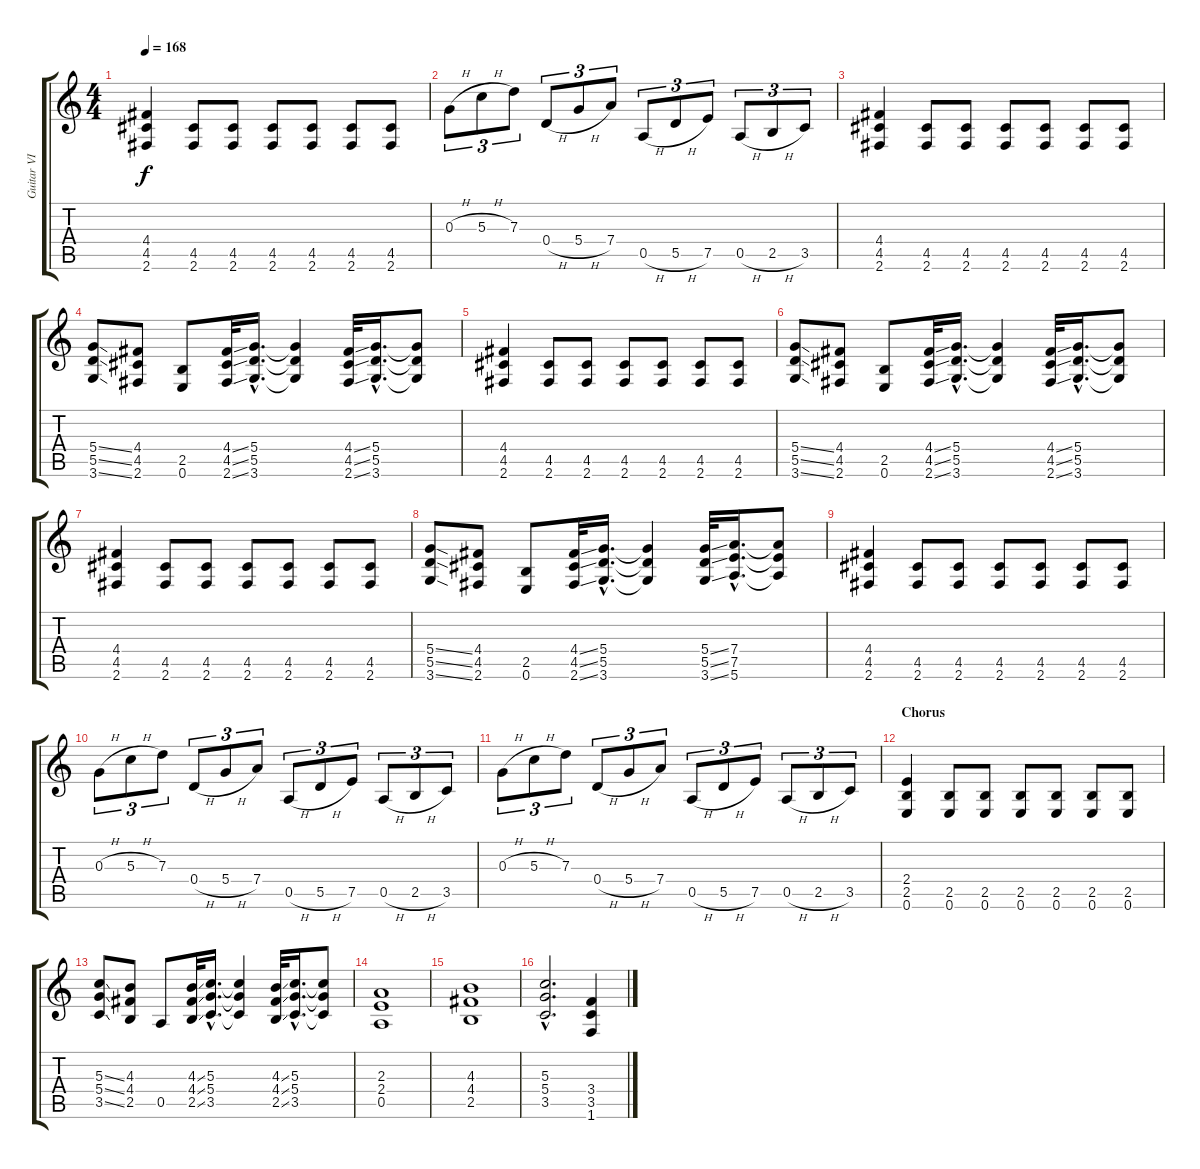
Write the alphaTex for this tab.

\track ("Guitar VI Distortion" "Guitar VI ") {instrument distortionguitar}
\staff {score tabs}
\tuning (E4 B3 G3 D3 A2 E2) {hide}
\ts (4 4)
\tempo 168
\clef g2
\ks c
(4.4 4.5 2.6).4{dy f} (4.5 2.6).8 (4.5 2.6).8 (4.5 2.6).8 (4.5 2.6).8 (4.5 2.6).8 (4.5 2.6).8 |
0.3{h}.8{tu (3 2)} 5.3{h}.8{tu (3 2)} 7.3.8{tu (3 2)} 0.4{h}.8{tu (3 2)} 5.4{h}.8{tu (3 2)} 7.4.8{tu (3 2)} 0.5{h}.8{tu (3 2)} 5.5{h}.8{tu (3 2)} 7.5.8{tu (3 2)} 0.5{h}.8{tu (3 2)} 2.5{h}.8{tu (3 2)} 3.5.8{tu (3 2)} |
(4.4 4.5 2.6).4 (4.5 2.6).8 (4.5 2.6).8 (4.5 2.6).8 (4.5 2.6).8 (4.5 2.6).8 (4.5 2.6).8 |
(5.4{ss} 5.5{ss} 3.6{ss}).8 (4.4 4.5 2.6).8 (2.5 0.6).8 (4.4{ss} 4.5{ss} 2.6{ss}).32 (5.4{hac} 5.5{hac} 3.6{hac}).16{d} (5.4{t} 5.5{t} 3.6{t}).4 (4.4{ss} 4.5{ss} 2.6{ss}).32 (5.4{hac} 5.5{hac} 3.6{hac}).16{d} (5.4{t} 5.5{t} 3.6{t}).8 |
(4.4 4.5 2.6).4 (4.5 2.6).8 (4.5 2.6).8 (4.5 2.6).8 (4.5 2.6).8 (4.5 2.6).8 (4.5 2.6).8 |
(5.4{ss} 5.5{ss} 3.6{ss}).8 (4.4 4.5 2.6).8 (2.5 0.6).8 (4.4{ss} 4.5{ss} 2.6{ss}).32 (5.4{hac} 5.5{hac} 3.6{hac}).16{d} (5.4{t} 5.5{t} 3.6{t}).4 (4.4{ss} 4.5{ss} 2.6{ss}).32 (5.4{hac} 5.5{hac} 3.6{hac}).16{d} (5.4{t} 5.5{t} 3.6{t}).8 |
(4.4 4.5 2.6).4 (4.5 2.6).8 (4.5 2.6).8 (4.5 2.6).8 (4.5 2.6).8 (4.5 2.6).8 (4.5 2.6).8 |
(5.4{ss} 5.5{ss} 3.6{ss}).8 (4.4 4.5 2.6).8 (2.5 0.6).8 (4.4{ss} 4.5{ss} 2.6{ss}).32 (5.4{hac} 5.5{hac} 3.6{hac}).16{d} (5.4{t} 5.5{t} 3.6{t}).4 (5.4{ss} 5.5{ss} 3.6{ss}).32 (7.4{hac} 7.5{hac} 5.6{hac}).16{d} (7.4{t} 7.5{t} 5.6{t}).8 |
(4.4 4.5 2.6).4 (4.5 2.6).8 (4.5 2.6).8 (4.5 2.6).8 (4.5 2.6).8 (4.5 2.6).8 (4.5 2.6).8 |
0.3{h}.8{tu (3 2)} 5.3{h}.8{tu (3 2)} 7.3.8{tu (3 2)} 0.4{h}.8{tu (3 2)} 5.4{h}.8{tu (3 2)} 7.4.8{tu (3 2)} 0.5{h}.8{tu (3 2)} 5.5{h}.8{tu (3 2)} 7.5.8{tu (3 2)} 0.5{h}.8{tu (3 2)} 2.5{h}.8{tu (3 2)} 3.5.8{tu (3 2)} |
0.3{h}.8{tu (3 2)} 5.3{h}.8{tu (3 2)} 7.3.8{tu (3 2)} 0.4{h}.8{tu (3 2)} 5.4{h}.8{tu (3 2)} 7.4.8{tu (3 2)} 0.5{h}.8{tu (3 2)} 5.5{h}.8{tu (3 2)} 7.5.8{tu (3 2)} 0.5{h}.8{tu (3 2)} 2.5{h}.8{tu (3 2)} 3.5.8{tu (3 2)} |
\section ("" "Chorus")
(2.4 2.5 0.6).4 (2.5 0.6).8 (2.5 0.6).8 (2.5 0.6).8 (2.5 0.6).8 (2.5 0.6).8 (2.5 0.6).8 |
(5.3{ss} 5.4{ss} 3.5{ss}).8 (4.3 4.4 2.5).8 0.5.8 (4.3{ss} 4.4{ss} 2.5{ss}).32 (5.3{hac} 5.4{hac} 3.5{hac}).16{d} (5.3{t} 5.4{t} 3.5{t}).4 (4.3{ss} 4.4{ss} 2.5{ss}).32 (5.3{hac} 5.4{hac} 3.5{hac}).16{d} (5.3{t} 5.4{t} 3.5{t}).8 |
(2.3 2.4 0.5).1 |
(4.3 4.4 2.5).1 |
(5.3{hac} 5.4{hac} 3.5{hac}).2{d} (3.4 3.5 1.6).4
